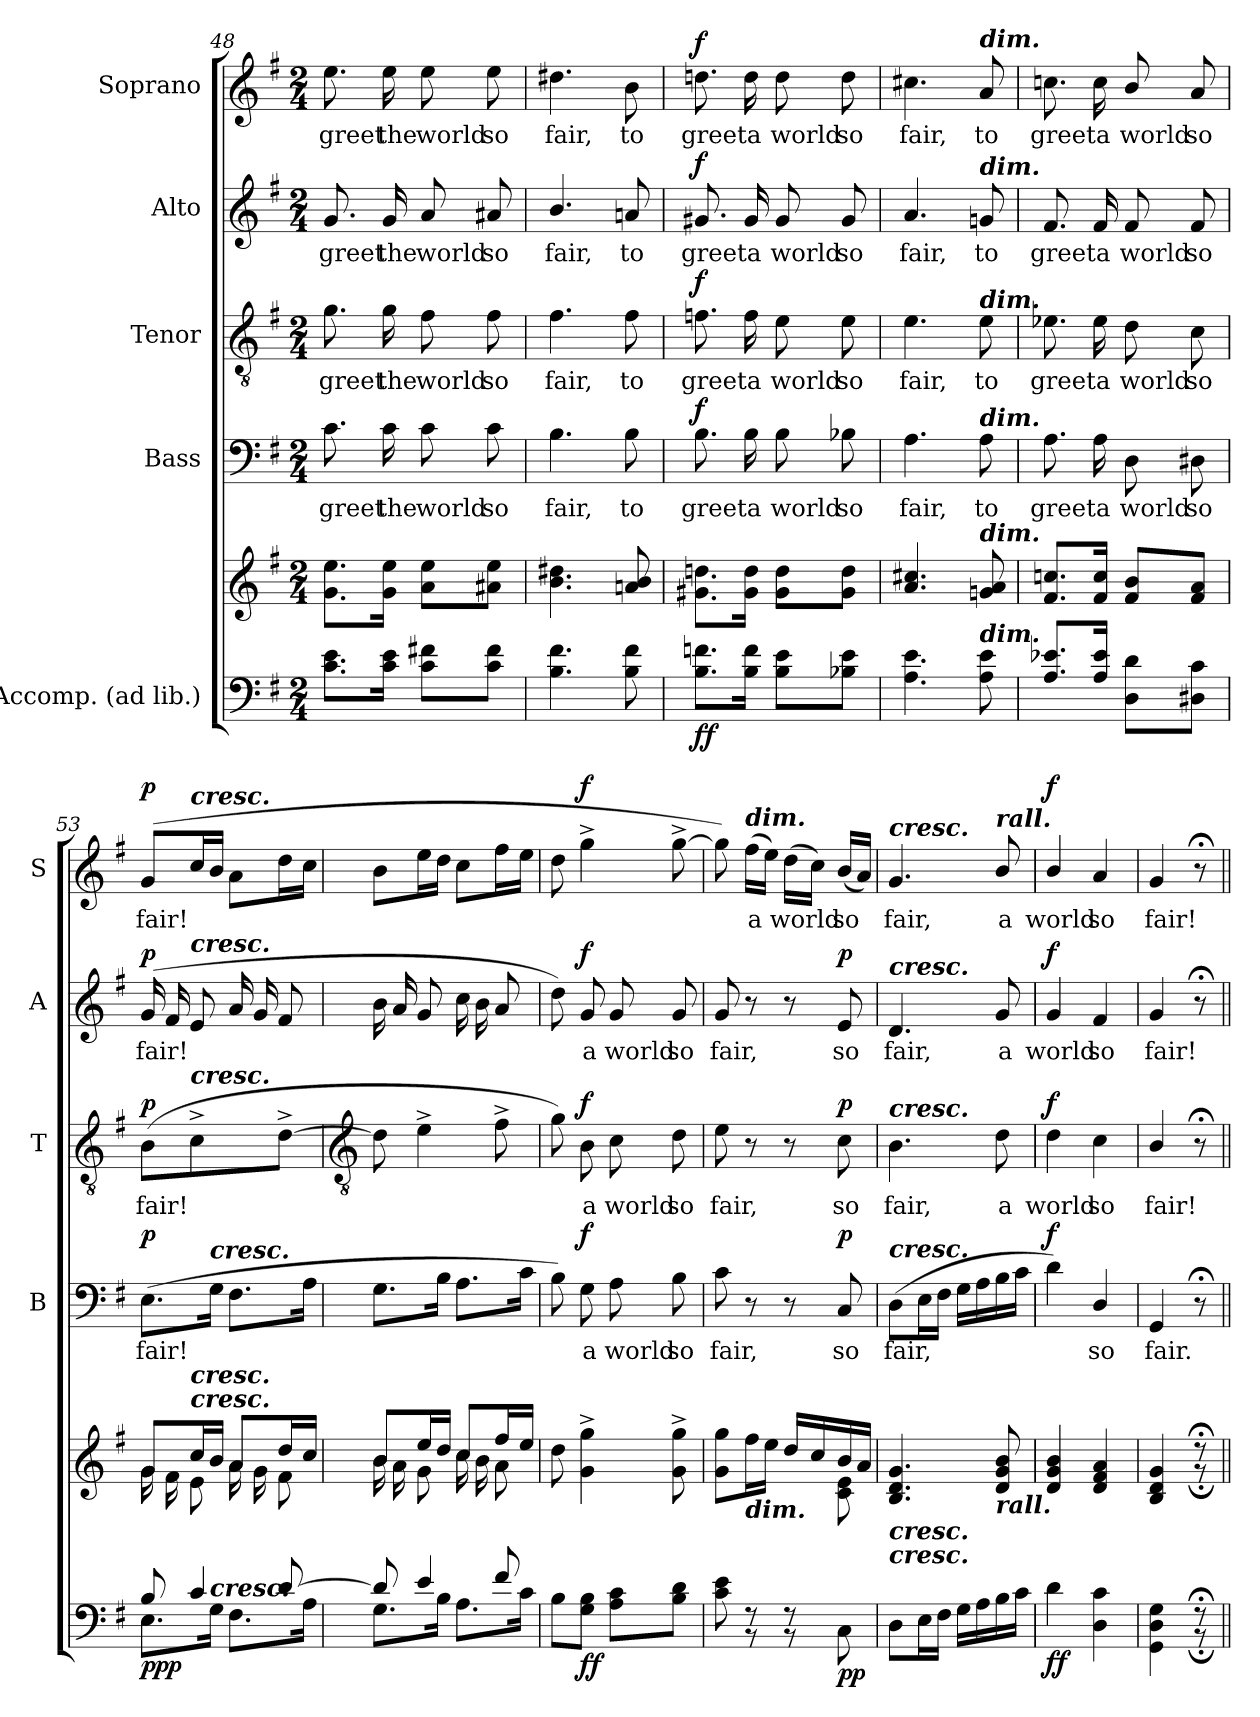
**kern	**kern	**dynam	**kern	**text	**dynam	**kern	**text	**dynam	**kern	**text	**dynam	**kern	**text	**dynam
*part5	*part5	*part5	*part4	*part4	*part4	*part3	*part3	*part3	*part2	*part2	*part2	*part1	*part1	*part1
*staff6	*staff5	*staff5/6	*staff4	*staff4	*staff4	*staff3	*staff3	*staff3	*staff2	*staff2	*staff2	*staff1	*staff1	*staff1
*I"Accomp. (ad lib.)	*	*	*I"Bass	*	*	*I"Tenor	*	*	*I"Alto	*	*	*I"Soprano	*	*
*	*	*	*I'B	*	*	*I'T	*	*	*I'A	*	*	*I'S	*	*
!!LO:LB:g=z
*clefF4	*clefG2	*	*clefF4	*	*	*clefGv2	*	*	*clefG2	*	*	*clefG2	*	*
*k[f#]	*k[f#]	*	*k[f#]	*	*	*k[f#]	*	*	*k[f#]	*	*	*k[f#]	*	*
*G:	*G:	*	*G:	*	*	*G:	*	*	*G:	*	*	*G:	*	*
*M2/4	*M2/4	*	*M2/4	*	*	*M2/4	*	*	*M2/4	*	*	*M2/4	*	*
=48	=48	=48	=48	=48	=48	=48	=48	=48	=48	=48	=48	=48	=48	=48
*^	*^	*	*	*	*	*	*	*	*	*	*	*	*	*
!	!	!	!LO:N:vis=1	!	!	!LO:LY:b	!	!	!LO:LY:b	!	!	!LO:LY:b	!	!	!LO:LY:b	!
2ryy	8.c\ 8.e\L	8.g\ 8.ee\L	2ryy	.	8.c	greet	.	8.g	greet	.	8.g	greet	.	8.ee	greet	.
!	!	!	!	!	!	!LO:LY:b	!	!	!LO:LY:b	!	!	!LO:LY:b	!	!	!LO:LY:b	!
.	16c\ 16e\J	16g\ 16ee\J	.	.	16c	the	.	16g	the	.	16g	the	.	16ee	the	.
!	!	!	!	!	!	!LO:LY:b	!	!	!LO:LY:b	!	!	!LO:LY:b	!	!	!LO:LY:b	!
.	8c\ 8f#X\L	8a\ 8ee\L	.	.	8c	world	.	8f#	world	.	8a	world	.	8ee	world	.
!	!	!	!	!	!	!LO:LY:b	!	!	!LO:LY:b	!	!	!LO:LY:b	!	!	!LO:LY:b	!
.	8c\ 8f#\J	8a#X\ 8ee\J	.	.	8c	so	.	8f#	so	.	8a#X	so	.	8ee	so	.
=49	=49	=49	=49	=49	=49	=49	=49	=49	=49	=49	=49	=49	=49	=49	=49	=49
!	!	!	!LO:N:vis=1	!	!	!LO:LY:b	!	!	!LO:LY:b	!	!	!LO:LY:b	!	!	!LO:LY:b	!
2ryy	4.B\ 4.f#\	4.b\ 4.dd#X\	2ryy	.	4.B	fair,	.	4.f#	fair,	.	4.b/	fair,	.	4.dd#X	fair,	.
!	!	!	!	!	!	!LO:LY:b	!	!	!LO:LY:b	!	!	!LO:LY:b	!	!	!LO:LY:b	!
.	8B\ 8f#\	8an/ 8b/	.	.	8B	to	.	8f#	to	.	8an	to	.	8b	to	.
=50	=50	=50	=50	=50	=50	=50	=50	=50	=50	=50	=50	=50	=50	=50	=50	=50
!	!	!	!LO:N:vis=1	!LO:DY:b=2	!	!LO:LY:b	!	!	!LO:LY:b	!	!	!LO:LY:b	!	!	!LO:LY:b	!
!	!	!	!	!LO:DY:n=1:b	!	!	!LO:DY:b	!	!	!LO:DY:b	!	!	!LO:DY:b	!	!	!LO:DY:b
2ryy	8.B\ 8.fn\L	8.g#X\ 8.ddn\L	2ryy	f f	8.B	greet	f	8.fn	greet	f	8.g#X	greet	f	8.ddn	greet	f
!	!	!	!	!	!	!LO:LY:b	!	!	!LO:LY:b	!	!	!LO:LY:b	!	!	!LO:LY:b	!
.	16B\ 16f\J	16g#\ 16dd\J	.	.	16B	a	.	16f	a	.	16g#	a	.	16dd	a	.
!	!	!	!	!	!	!LO:LY:b	!	!	!LO:LY:b	!	!	!LO:LY:b	!	!	!LO:LY:b	!
.	8B\ 8e\L	8g#\ 8dd\L	.	.	8B	world	.	8e	world	.	8g#	world	.	8dd	world	.
!	!	!	!	!	!	!LO:LY:b	!	!	!LO:LY:b	!	!	!LO:LY:b	!	!	!LO:LY:b	!
.	8B-X\ 8e\J	8g#\ 8dd\J	.	.	8B-X	so	.	8e	so	.	8g#	so	.	8dd	so	.
=51	=51	=51	=51	=51	=51	=51	=51	=51	=51	=51	=51	=51	=51	=51	=51	=51
!LO:N:vis=1	!	!	!LO:N:vis=1	!	!	!LO:LY:b	!	!	!LO:LY:b	!	!	!LO:LY:b	!	!	!LO:LY:b	!
2ryy	4.A\ 4.e\	4.a/ 4.cc#X/	2ryy	.	4.A	fair,	.	4.e	fair,	.	4.a	fair,	.	4.cc#X	fair,	.
!	!	!	!	!	!	!	!	!	!	!	!	!	!	!LO:TX:a:Bi:t=dim.	!	!
!	!	!	!	!	!	!	!	!	!	!	!LO:TX:a:Bi:t=dim.	!	!	!	!	!
!	!	!	!	!	!	!	!	!LO:TX:a:Bi:t=dim.	!	!	!	!	!	!	!	!
!	!	!	!	!	!LO:TX:a:Bi:t=dim.	!	!	!	!	!	!	!	!	!	!	!
!	!	!LO:TX:a:Bi:t=dim.	!	!	!	!	!	!	!	!	!	!	!	!	!	!
!	!LO:TX:a:Bi:t=dim.	!	!	!	!	!	!	!	!	!	!	!	!	!	!	!
!	!	!	!	!	!	!LO:LY:b	!	!	!LO:LY:b	!	!	!LO:LY:b	!	!	!LO:LY:b	!
.	8A\ 8e\	8gn/ 8a/	.	.	8A	to	.	8e	to	.	8gn	to	.	8a	to	.
=52	=52	=52	=52	=52	=52	=52	=52	=52	=52	=52	=52	=52	=52	=52	=52	=52
!LO:N:vis=1	!	!	!LO:N:vis=1	!	!	!LO:LY:b	!	!	!LO:LY:b	!	!	!LO:LY:b	!	!	!LO:LY:b	!
2ryy	8.A\ 8.e-X\L	8.f#/ 8.ccn/L	2ryy	.	8.A	greet	.	8.e-X	greet	.	8.f#	greet	.	8.ccn	greet	.
!	!	!	!	!	!	!LO:LY:b	!	!	!LO:LY:b	!	!	!LO:LY:b	!	!	!LO:LY:b	!
.	16A/ 16e-/J	16f#/ 16cc/J	.	.	16A\	a	.	16e-\	a	.	16f#	a	.	16cc\	a	.
!	!	!	!	!	!	!LO:LY:b	!	!	!LO:LY:b	!	!	!LO:LY:b	!	!	!LO:LY:b	!
.	8D\ 8d\L	8f#/ 8b/L	.	.	8D	world	.	8d	world	.	8f#	world	.	8b/	world	.
!	!	!	!	!	!	!LO:LY:b	!	!	!LO:LY:b	!	!	!LO:LY:b	!	!	!LO:LY:b	!
.	8D#X\ 8c\J	8f#/ 8a/J	.	.	8D#X	so	.	8c	so	.	8f#	so	.	8a	so	.
=53	=53	=53	=53	=53	=53	=53	=53	=53	=53	=53	=53	=53	=53	=53	=53	=53
!	!	!	!	!LO:DY:b=2	!	!LO:LY:b	!	!	!LO:LY:b	!	!	!LO:LY:b	!	!	!LO:LY:b	!
!	!	!	!	!LO:DY:n=1:b=2	!	!	!	!	!	!	!	!	!	!	!	!
!	!	!	!	!LO:DY:n=2:b	!	!	!LO:DY:b	!	!	!LO:DY:b	!	!	!LO:DY:b	!	!	!LO:DY:b
8B/	8.E\L	8g/L	16g\LL	p p p	(>8.EL	fair!	p	(>8BL	fair!	p	(<16gLL	fair!	p	(>8gL	fair!	p
.	.	.	16f#\	.	.	.	.	.	.	.	16f#	.	.	.	.	.
!	!	!	!	!	!	!	!	!	!	!	!	!	!	!LO:TX:a:Bi:t=cresc.	!	!
!	!	!	!	!	!	!	!	!	!	!	!LO:TX:a:Bi:t=cresc.	!	!	!	!	!
!	!	!	!	!	!	!	!	!LO:TX:a:Bi:t=cresc.	!	!	!	!	!	!	!	!
!	!	!LO:TX:a:Bi:t=cresc.	!	!	!	!	!	!	!	!	!	!	!	!	!	!
!	!	!LO:TX:a:Bi:t=cresc.	!	!	!	!	!	!	!	!	!	!	!	!	!	!
4c/	.	16cc/L	8e\J	.	.	.	.	4c^	.	.	8eJ	.	.	16ccL	.	.
!	!	!	!	!	!LO:TX:a:Bi:t=cresc.	!	!	!	!	!	!	!	!	!	!	!
!	!LO:TX:a:Bi:t=cresc.	!	!	!	!	!	!	!	!	!	!	!	!	!	!	!
.	16G\J	16b/JJ	.	.	16GJ	.	.	.	.	.	.	.	.	16bJJ	.	.
.	8.F#\L	8a/L	16a\LL	.	8.F#L	.	.	.	.	.	16aLL	.	.	8aL	.	.
.	.	.	16g\	.	.	.	.	.	.	.	16g	.	.	.	.	.
[8d/	.	16dd/L	8f#\J	.	.	.	.	[8d^J	.	.	8f#J	.	.	16ddL	.	.
.	16A\J	16cc/JJ	.	.	16AJ	.	.	.	.	.	.	.	.	16ccJJ	.	.
!!LO:LB:g=z
=54	=54	=54	=54	=54	=54	=54	=54	=54	=54	=54	=54	=54	=54	=54	=54	=54
*	*	*	*	*	*	*	*	*clefGv2	*	*	*	*	*	*	*	*
8d/]	8.G\L	8b/L	16b\LL	.	8.GL	.	.	8d]	.	.	16bLL	.	.	8bL	.	.
.	.	.	16a\	.	.	.	.	.	.	.	16a	.	.	.	.	.
4e/	.	16ee/L	8g\J	.	.	.	.	4e^	.	.	8gJ	.	.	16eeL	.	.
.	16B\J	16dd/JJ	.	.	16BJ	.	.	.	.	.	.	.	.	16ddJJ	.	.
.	8.A\L	8cc/L	16cc\LL	.	8.AL	.	.	.	.	.	16ccLL	.	.	8ccL	.	.
.	.	.	16b\	.	.	.	.	.	.	.	16b	.	.	.	.	.
8f#/	.	16ff#/L	8a\J	.	.	.	.	8f#^	.	.	8aJ	.	.	16ff#L	.	.
.	16c\J	16ee/JJ	.	.	16cJ	.	.	.	.	.	.	.	.	16eeJJ	.	.
=55	=55	=55	=55	=55	=55	=55	=55	=55	=55	=55	=55	=55	=55	=55	=55	=55
2ryy	8B\L	8dd\	2ryy	.	8B)	.	.	8g)	.	.	8dd)	.	.	8dd	.	.
!	!	!	!	!LO:DY:b=2	!	!LO:LY:b	!	!	!LO:LY:b	!	!	!LO:LY:b	!	!	!	!
!	!	!	!	!LO:DY:n=1:b	!	!	!LO:DY:b	!	!	!LO:DY:b	!	!	!LO:DY:b	!	!	!LO:DY:b
.	8G\ 8B\J	4g\^ 4gg\^	.	f f	8G	a	f	8B	a	f	8g	a	f	4gg^	.	f
!	!	!	!	!	!	!LO:LY:b	!	!	!LO:LY:b	!	!	!LO:LY:b	!	!	!	!
.	8A\ 8c\L	.	.	.	8A	world	.	8c	world	.	8g	world	.	.	.	.
!	!	!	!	!	!	!LO:LY:b	!	!	!LO:LY:b	!	!	!LO:LY:b	!	!	!	!
.	8B\ 8d\J	8g\^ 8gg\^	.	.	8B	so	.	8d	so	.	8g	so	.	[8gg^	.	.
=56	=56	=56	=56	=56	=56	=56	=56	=56	=56	=56	=56	=56	=56	=56	=56	=56
!	!	!	!	!	!	!LO:LY:b	!	!	!LO:LY:b	!	!	!LO:LY:b	!	!	!	!
8ryy	8c\ 8e\	8g\ 8gg\L	4.ryy	.	8c	fair,	.	8e	fair,	.	8g	fair,	.	8gg])	.	.
!	!	!	!	!	!	!	!	!	!	!	!	!	!	!LO:TX:a:Bi:t=dim.	!	!
!	!	!LO:TX:b:Bi:t=dim.	!	!	!	!	!	!	!	!	!	!	!	!	!	!
!	!	!	!	!	!	!	!	!	!	!	!	!	!	!	!LO:LY:b	!
8r	8r	16ff#\L	.	.	8r	.	.	8r	.	.	8r	.	.	(>16ff#LL	a	.
.	.	16ee\JJ	.	.	.	.	.	.	.	.	.	.	.	16eeJJ)	.	.
!	!	!	!	!	!	!	!	!	!	!	!	!	!	!	!LO:LY:b	!
8r	8r	16dd/LL	.	.	8r	.	.	8r	.	.	8r	.	.	(>16ddLL	world	.
.	.	16cc/	.	.	.	.	.	.	.	.	.	.	.	16ccJJ)	.	.
!	!	!	!	!LO:DY:b=2	!	!LO:LY:b	!	!	!LO:LY:b	!	!	!LO:LY:b	!	!	!LO:LY:b	!
!	!	!	!	!LO:DY:n=1:b	!	!	!LO:DY:b	!	!	!LO:DY:b	!	!	!LO:DY:b	!	!	!
8ryy	8C\	16b/	8c\ 8e\	p p	8C	so	p	8c	so	p	8e	so	p	(<16bLL	so	.
.	.	16a/JJ	.	.	.	.	.	.	.	.	.	.	.	16aJJ)	.	.
=57	=57	=57	=57	=57	=57	=57	=57	=57	=57	=57	=57	=57	=57	=57	=57	=57
!	!	!	!	!	!	!	!	!	!	!	!	!	!	!LO:TX:a:Bi:t=cresc.	!	!
!	!	!	!	!	!	!	!	!	!	!	!LO:TX:a:Bi:t=cresc.	!	!	!	!	!
!	!	!	!	!	!	!	!	!LO:TX:a:Bi:t=cresc.	!	!	!	!	!	!	!	!
!	!	!	!	!	!LO:TX:a:Bi:t=cresc.	!	!	!	!	!	!	!	!	!	!	!
!	!	!LO:TX:b:Bi:t=cresc.	!	!	!	!	!	!	!	!	!	!	!	!	!	!
!LO:TX:a:Bi:t=cresc.	!	!	!	!	!	!	!	!	!	!	!	!	!	!	!	!
!	!	!	!	!	!	!LO:LY:b	!	!	!LO:LY:b	!	!	!LO:LY:b	!	!	!LO:LY:b	!
2ryy	8D\L	4.B/ 4.d/ 4.g/	2ryy	.	(>8DL	fair,	.	4.B	fair,	.	4.d	fair,	.	4.g	fair,	.
.	16E\L	.	.	.	16EL	.	.	.	.	.	.	.	.	.	.	.
.	16F#\JJ	.	.	.	16F#JJ	.	.	.	.	.	.	.	.	.	.	.
.	16G\LL	.	.	.	16GLL	.	.	.	.	.	.	.	.	.	.	.
.	16A\	.	.	.	16A	.	.	.	.	.	.	.	.	.	.	.
!	!	!	!	!	!	!	!	!	!	!	!	!	!	!LO:TX:a:Bi:t=rall.	!	!
!	!	!LO:TX:b:Bi:t=rall.	!	!	!	!	!	!	!	!	!	!	!	!	!	!
!	!	!	!	!	!	!	!	!	!LO:LY:b	!	!	!LO:LY:b	!	!	!LO:LY:b	!
.	16B\	8d/ 8g/ 8b/	.	.	16B	.	.	8d	a	.	8g	a	.	8b/	a	.
.	16c\JJ	.	.	.	16cJJ	.	.	.	.	.	.	.	.	.	.	.
=58	=58	=58	=58	=58	=58	=58	=58	=58	=58	=58	=58	=58	=58	=58	=58	=58
!	!	!	!	!LO:DY:b=2	!	!	!	!	!LO:LY:b	!	!	!LO:LY:b	!	!	!LO:LY:b	!
!	!	!	!	!LO:DY:n=1:b	!	!	!LO:DY:b	!	!	!LO:DY:b	!	!	!LO:DY:b	!	!	!LO:DY:b
2ryy	4d\	4d/ 4g/ 4b/	2ryy	f f	4d)	.	f	4d	world	f	4g	world	f	4b/	world	f
!	!	!	!	!	!	!LO:LY:b	!	!	!LO:LY:b	!	!	!LO:LY:b	!	!	!LO:LY:b	!
.	4D\ 4c\	4d/ 4f#/ 4a/	.	.	4D/	so	.	4c	so	.	4f#	so	.	4a	so	.
=59	=59	=59	=59	=59	=59	=59	=59	=59	=59	=59	=59	=59	=59	=59	=59	=59
!	!	!	!	!	!	!LO:LY:b	!	!	!LO:LY:b	!	!	!LO:LY:b	!	!	!LO:LY:b	!
4ryy	4GG\ 4D\ 4G\	4B/ 4d/ 4g/	4ryy	.	4GG	fair.	.	4B/	fair!	.	4g	fair!	.	4g	fair!	.
8r;<	8r;<	8r;<	8r;<	.	8r;<	.	.	8r;<	.	.	8r;<	.	.	8r;<	.	.
*v	*v	*	*	*	*	*	*	*	*	*	*	*	*	*	*	*
*	*v	*v	*	*	*	*	*	*	*	*	*	*	*	*	*
=||	=||	=||	=||	=||	=||	=||	=||	=||	=||	=||	=||	=||	=||	=||
*-	*-	*-	*-	*-	*-	*-	*-	*-	*-	*-	*-	*-	*-	*-
